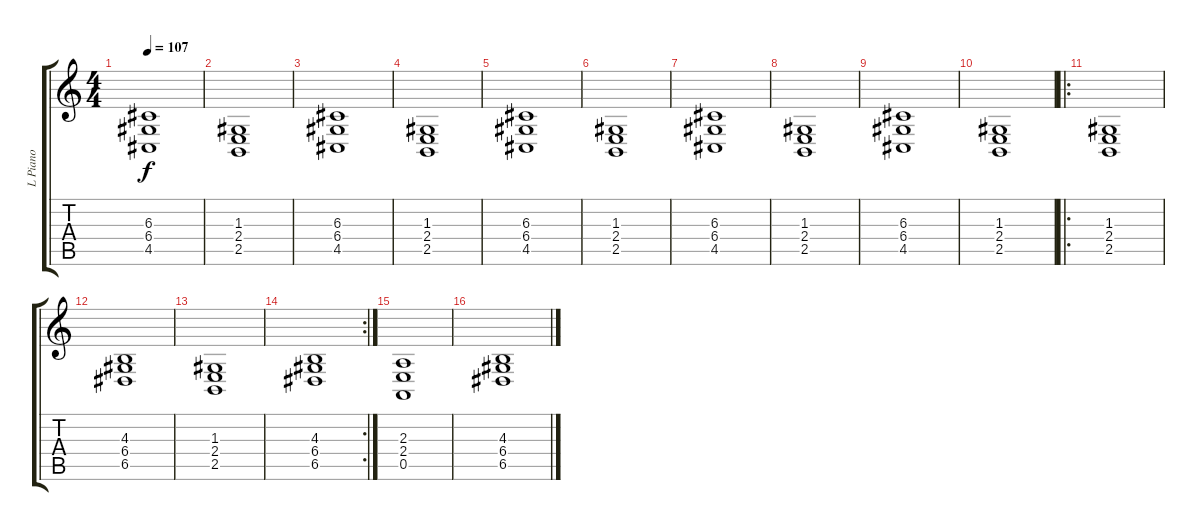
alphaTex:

\track ("L Piano" "L Piano") {instrument brightacousticpiano}
\staff {score tabs}
\tuning (E4 B3 G3 D3 A2 E2) {hide}
\ts (4 4)
\tempo 107
\clef g2
\ks c
(6.3 6.4 4.5).1{dy f} |
(1.3 2.4 2.5).1 |
(6.3 6.4 4.5).1 |
(1.3 2.4 2.5).1 |
(6.3 6.4 4.5).1 |
(1.3 2.4 2.5).1 |
(6.3 6.4 4.5).1 |
(1.3 2.4 2.5).1 |
(6.3 6.4 4.5).1 |
(1.3 2.4 2.5).1 |
\ro
(1.3 2.4 2.5).1 |
(4.3 6.4 6.5).1 |
(1.3 2.4 2.5).1 |
\rc 2
(4.3 6.4 6.5).1 |
(2.3 2.4 0.5).1 |
(4.3 6.4 6.5).1
